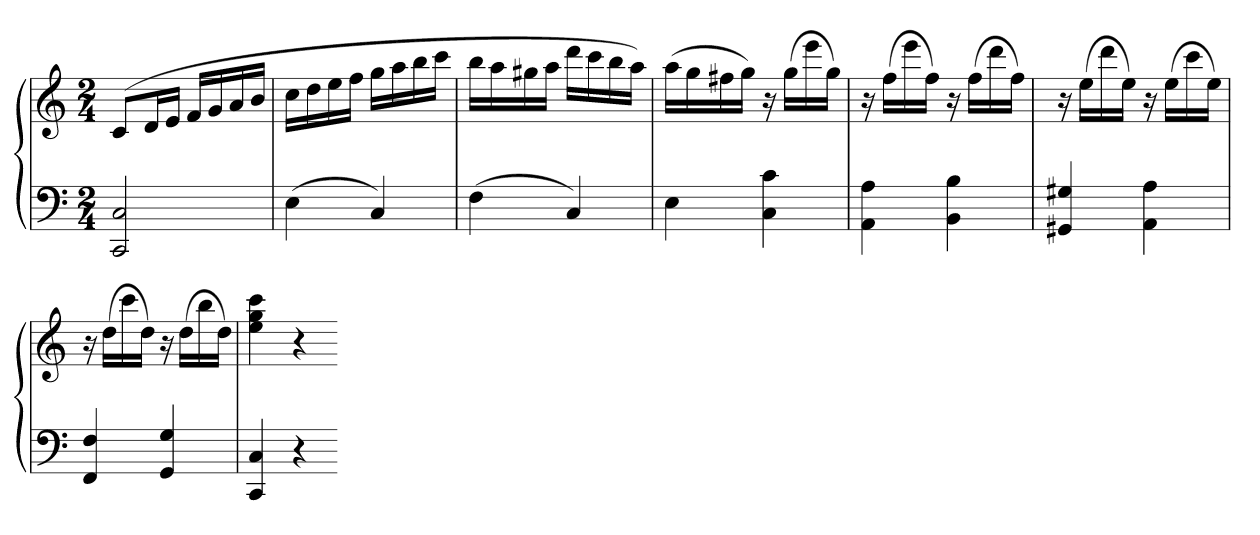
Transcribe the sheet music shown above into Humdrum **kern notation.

**kern	**kern
*part1	*part1
*staff2	*staff1
*M2/4	*M2/4
=	=
2CC 2C	(8cL
.	16dL
.	16eJJ
.	16fLL
.	16g
.	16a
.	16bJJ
=	=
(4E	16ccLL
.	16dd
.	16ee
.	16ffJJ
4C)	16ggLL
.	16aa
.	16bb
.	16cccJJ
=	=
(4F	16bbLL
.	16aa
.	16gg#X
.	16aaJJ
4C)	16dddLL
.	16ccc
.	16bb
.	16aaJJ)
=	=
4E	(16aaLL
.	16gg
.	16ff#X
.	16ggJJ)
4C 4c	16r
.	(16ggLL
.	16eee
.	16ggJJ)
=	=
4AA 4A	16r
.	(16ffLL
.	16eee
.	16ffJJ)
4BB 4B	16r
.	(16ffLL
.	16ddd
.	16ffJJ)
=	=
4GG#X 4G#X	16r
.	(16eeLL
.	16ddd
.	16eeJJ)
4AA 4A	16r
.	(16eeLL
.	16ccc
.	16eeJJ)
=	=
4FF 4F	16r
.	(16ddLL
.	16ccc
.	16ddJJ)
4GG 4G	16r
.	(16ddLL
.	16bb
.	16ddJJ)
=	=
4CC 4C	4ee 4gg 4ccc
4r	4r
=-	=-
*-	*-
